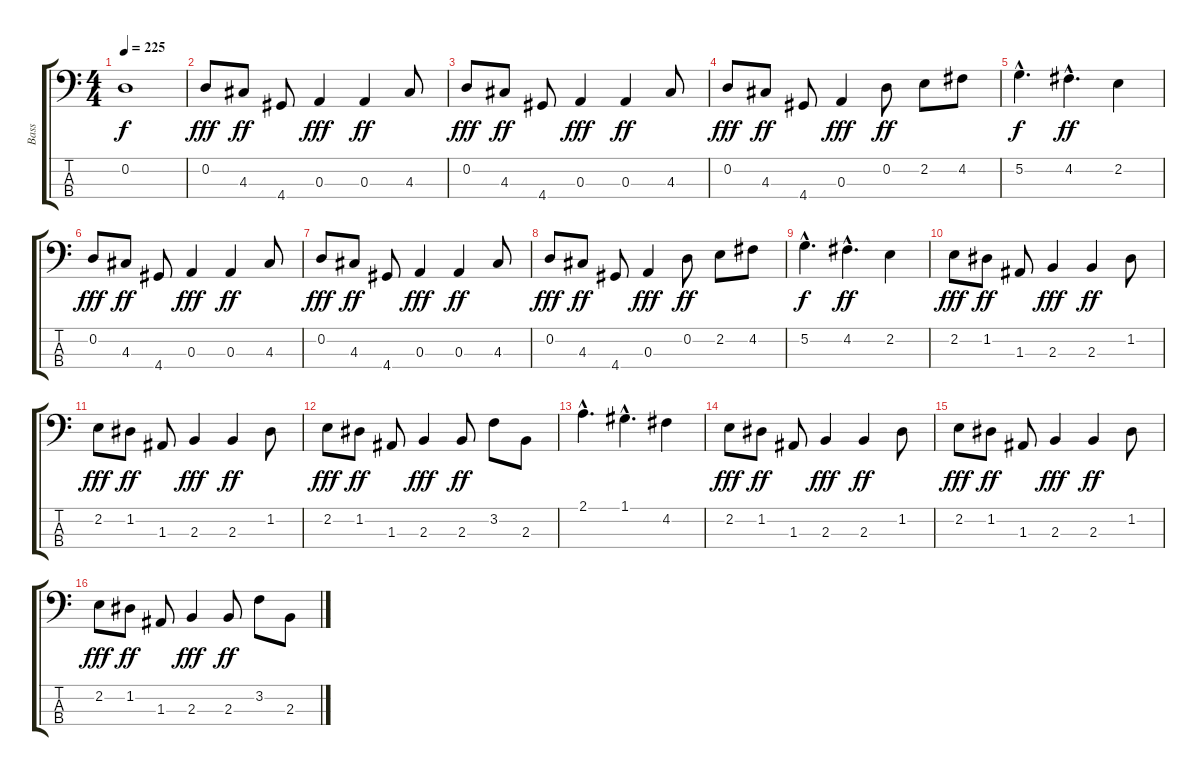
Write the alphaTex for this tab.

\track ("Bass" "Bass") {instrument electricbasspick}
\staff {score tabs}
\tuning (G2 D2 A1 E1) {hide}
\ts (4 4)
\tempo 225
\clef f4
\ks c
0.2{t}.1{dy f} |
0.2.8{dy fff} 4.3.8{dy ff} 4.4.8 0.3.4{dy fff} 0.3.4{dy ff} 4.3.8 |
0.2.8{dy fff} 4.3.8{dy ff} 4.4.8 0.3.4{dy fff} 0.3.4{dy ff} 4.3.8 |
0.2.8{dy fff} 4.3.8{dy ff} 4.4.8 0.3.4{dy fff} 0.2.8{dy ff} 2.2.8 4.2.8 |
5.2{hac}.4{d dy f} 4.2{hac}.4{d dy ff} 2.2.4 |
0.2.8{dy fff} 4.3.8{dy ff} 4.4.8 0.3.4{dy fff} 0.3.4{dy ff} 4.3.8 |
0.2.8{dy fff} 4.3.8{dy ff} 4.4.8 0.3.4{dy fff} 0.3.4{dy ff} 4.3.8 |
0.2.8{dy fff} 4.3.8{dy ff} 4.4.8 0.3.4{dy fff} 0.2.8{dy ff} 2.2.8 4.2.8 |
5.2{hac}.4{d dy f} 4.2{hac}.4{d dy ff} 2.2.4 |
2.2.8{dy fff} 1.2.8{dy ff} 1.3.8 2.3.4{dy fff} 2.3.4{dy ff} 1.2.8 |
2.2.8{dy fff} 1.2.8{dy ff} 1.3.8 2.3.4{dy fff} 2.3.4{dy ff} 1.2.8 |
2.2.8{dy fff} 1.2.8{dy ff} 1.3.8 2.3.4{dy fff} 2.3.8{dy ff} 3.2.8 2.3.8 |
2.1{hac}.4{d} 1.1{hac}.4{d} 4.2.4 |
2.2.8{dy fff} 1.2.8{dy ff} 1.3.8 2.3.4{dy fff} 2.3.4{dy ff} 1.2.8 |
2.2.8{dy fff} 1.2.8{dy ff} 1.3.8 2.3.4{dy fff} 2.3.4{dy ff} 1.2.8 |
2.2.8{dy fff} 1.2.8{dy ff} 1.3.8 2.3.4{dy fff} 2.3.8{dy ff} 3.2.8 2.3.8
